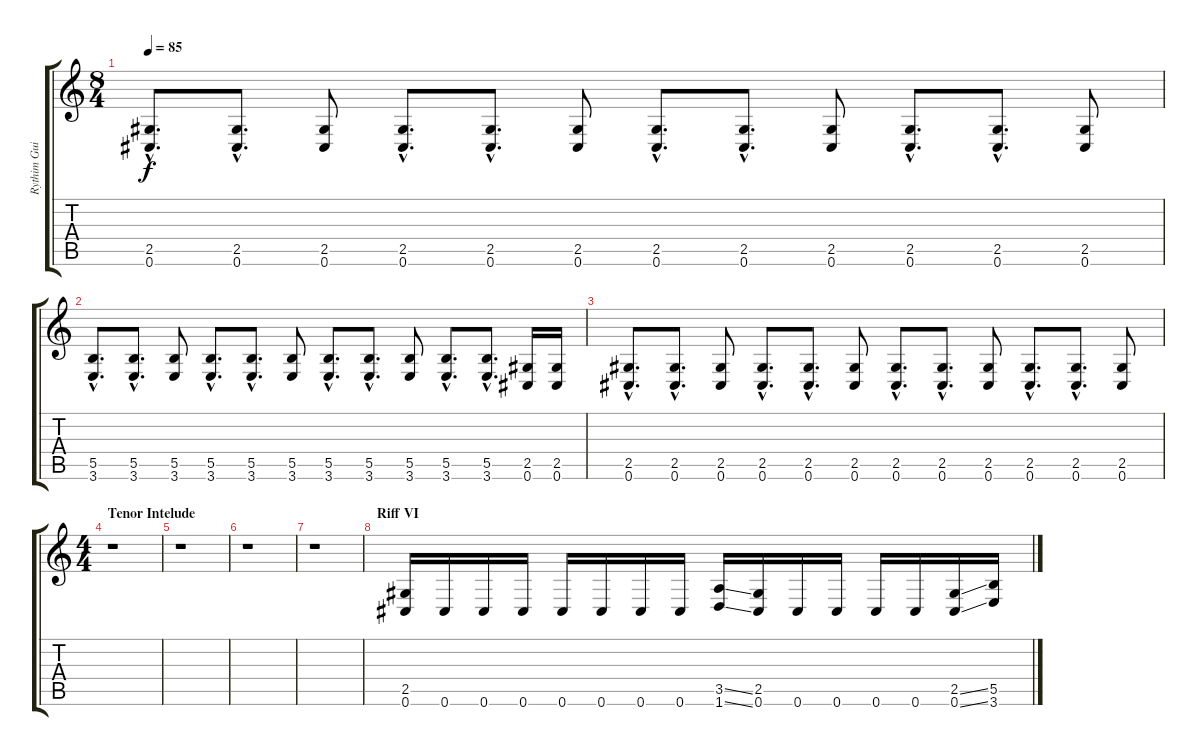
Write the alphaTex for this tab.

\track ("Rythim Guitar" "Rythim Gui") {instrument distortionguitar}
\staff {score tabs}
\tuning (Db4 Ab3 E3 B2 Gb2 Db2) {hide}
\ts (8 4)
\tempo 85
\clef g2
\ks c
(2.5{hac} 0.6{hac}).8{d dy f} (2.5{hac} 0.6{hac}).8{d} (2.5 0.6).8 (2.5{hac} 0.6{hac}).8{d} (2.5{hac} 0.6{hac}).8{d} (2.5 0.6).8 (2.5{hac} 0.6{hac}).8{d} (2.5{hac} 0.6{hac}).8{d} (2.5 0.6).8 (2.5{hac} 0.6{hac}).8{d} (2.5{hac} 0.6{hac}).8{d} (2.5 0.6).8 |
(5.5{hac} 3.6{hac}).8{d} (5.5{hac} 3.6{hac}).8{d} (5.5 3.6).8 (5.5{hac} 3.6{hac}).8{d} (5.5{hac} 3.6{hac}).8{d} (5.5 3.6).8 (5.5{hac} 3.6{hac}).8{d} (5.5{hac} 3.6{hac}).8{d} (5.5 3.6).8 (5.5{hac} 3.6{hac}).8{d} (5.5{hac} 3.6{hac}).8{d} (2.5 0.6).16 (2.5 0.6).16 |
(2.5{hac} 0.6{hac}).8{d} (2.5{hac} 0.6{hac}).8{d} (2.5 0.6).8 (2.5{hac} 0.6{hac}).8{d} (2.5{hac} 0.6{hac}).8{d} (2.5 0.6).8 (2.5{hac} 0.6{hac}).8{d} (2.5{hac} 0.6{hac}).8{d} (2.5 0.6).8 (2.5{hac} 0.6{hac}).8{d} (2.5{hac} 0.6{hac}).8{d} (2.5 0.6).8 |
\ts (4 4)
\section ("" "Tenor Intelude")
r.1 |
r.1 |
r.1 |
r.1 |
\section ("" "Riff VI")
(2.5 0.6).16 0.6.16 0.6.16 0.6.16 0.6.16 0.6.16 0.6.16 0.6.16 (3.5{ss} 1.6{ss}).16 (2.5 0.6).16 0.6.16 0.6.16 0.6.16 0.6.16 (2.5{ss} 0.6{ss}).16 (5.5 3.6).16
